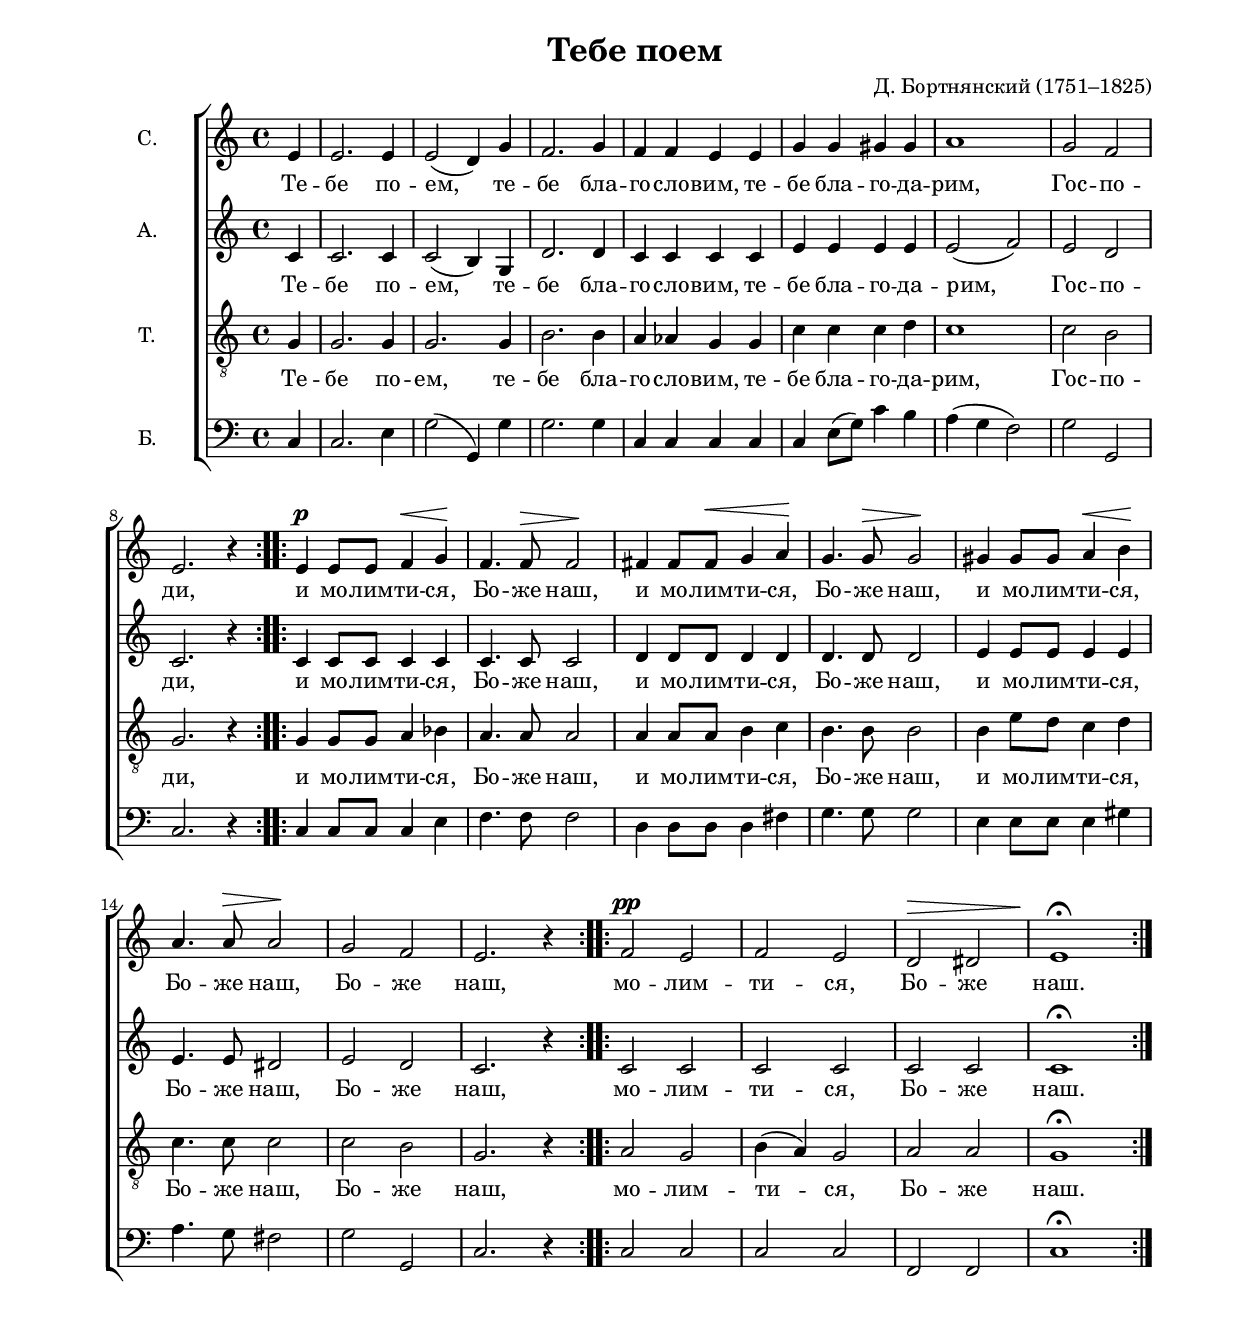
\version "2.11.61"
\header {
	title = "Тебе поем"
	composer = "Д. Бортнянский (1751–1825)"
}

#(set-global-staff-size 18)
\paper {
	#(set-paper-size "a4")
	left-margin = 2\cm
	line-width = 175
}

commonLyrics = \lyricmode {
	Те -- бе  по -- ем, 
	те -- бе  бла -- го -- сло -- вим,
	те -- бе  бла -- го -- да -- рим,  Гос -- по -- ди,
	и  мо -- лим -- ти -- ся,  Бо -- же  наш,
	и  мо -- лим -- ти -- ся,  Бо -- же  наш,
	и  мо -- лим -- ти -- ся,  Бо -- же  наш,
	Бо -- же  наш,
	мо -- лим -- ти -- ся,  Бо -- же  наш.
}

\new ChoirStaff <<
\new Staff \relative c {
\set Staff.instrumentName="С."
% skipping: llyr
\partial 4
\dynamicUp
 e'4 | e2. e4 | e2 ( d4 ) g | f2. g4 | f f e e | g g gis gis | a1 | g2 f | e2. r4 | e \p e8 e f4 \< g \! | f4. f8 \> f2 \! | fis4 fis8 fis \< g4 a \! | g4. g8 \> g2 \! | gis4 gis8 gis a4 \< b \! | a4. a8 \> a2 \! | g f | e2. r4 | f2 \pp e | f e | d \> dis | e1 \! \fermata
}
\addlyrics { \commonLyrics }
\new Staff \relative c {
\set Staff.instrumentName="А."
% skipping: llyr
\partial 4
 c'4 | c2. c4 | c2 ( b4 ) g | d'2. d4 | c c c c | e e e e | e2 ( f ) | e d | c2. r4 | c c8 c c4 c | c4. c8 c2 | d4 d8 d d4 d | d4. d8 d2 | e4 e8 e e4 e | e4. e8 dis2 | e d | c2. r4 | c2 c | c c | c c | c1 \fermata
}
\addlyrics { \commonLyrics }
\new Staff \relative c {
\set Staff.instrumentName="Т."
% skipping: llyr
\clef "G_8"
\partial 4
 g'4 | g2. g4 | g2. g4 | b2. b4 | a aes g g | c c c d | c1 | c2 b | g2. r4 | g g8 g a4 bes | a4. a8 a2 | a4 a8 a b4 c | b4. b8 b2 | b4 e8 d c4 d | c4. c8 c2 | c b | g2. r4 | a2 g | b4 ( a ) g2 | a a | g1 \fermata
}
\addlyrics { \commonLyrics }
\new Staff \relative c {
\set Staff.instrumentName="Б."
\clef bass
\partial 4
  \repeat volta 2 { c4 | c2. e4 | g2 ( g,4 ) g'4 | g2. g4 | c, c c c | c e8 ( g ) c4 b | a ( g f2 ) | g g, | c2. r4 }
  \repeat volta 2 { c c8 c c4 e | f4. f8 f2 | d4 d8 d d4 fis | g4. g8 g2 | e4 e8 e e4 gis | a4. g8 fis2 | g g, | c2. r4 }
  \repeat volta 2 { c2 c | c c | f, f | c'1 \fermata }
}
>>
